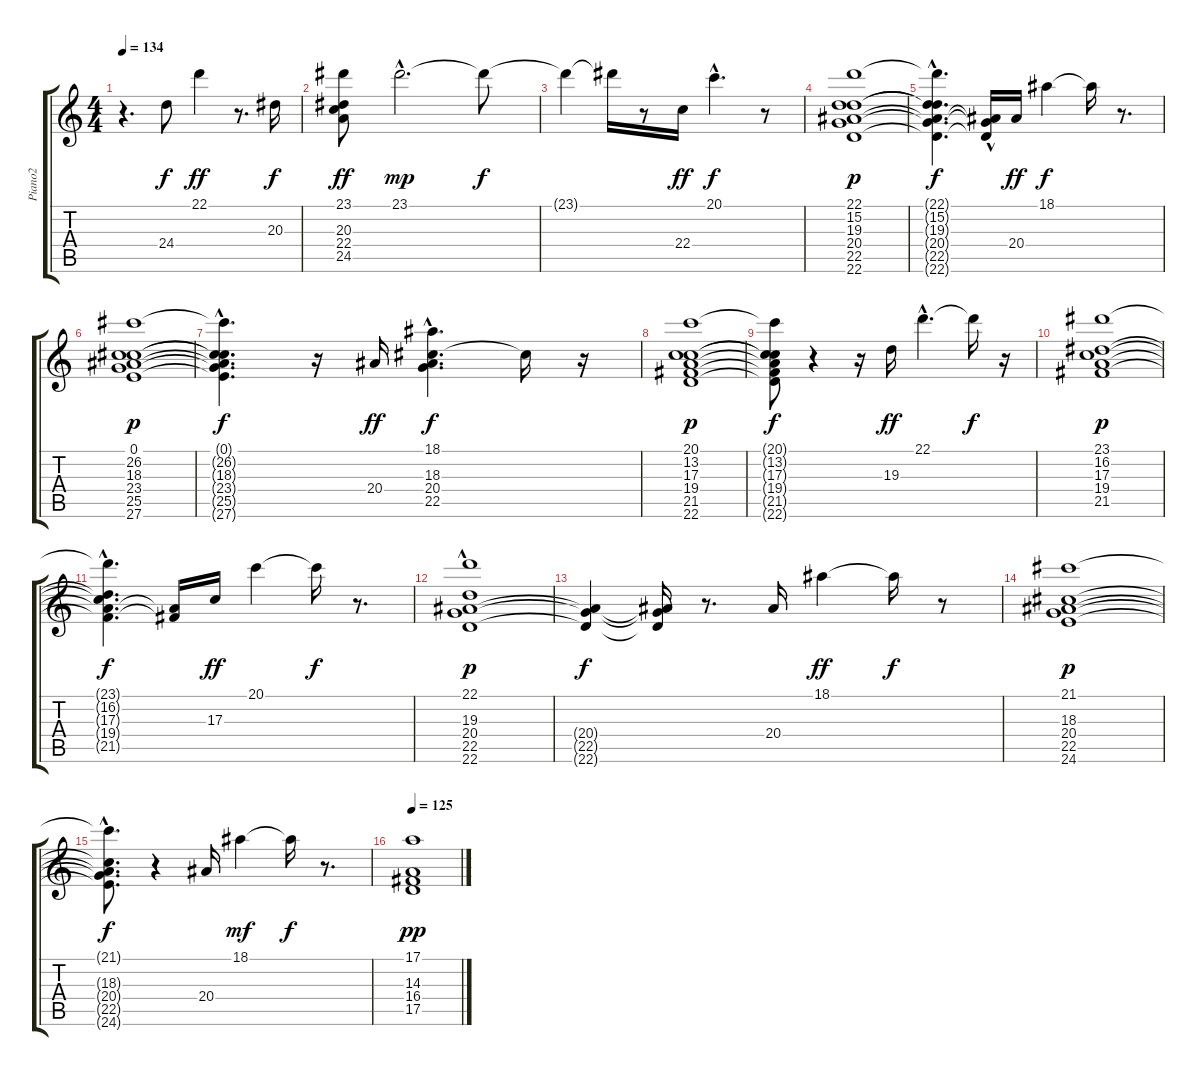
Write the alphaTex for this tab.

\track ("Piano2" "Piano2") {instrument acousticgrandpiano}
\staff {score tabs}
\tuning (E4 B3 G3 D3 A2 E2) {hide}
\ts (4 4)
\tempo 134
\clef g2
\ks c
r.4{d dy f instrument acousticgrandpiano} 24.4.8 22.1.4{dy ff} r.8{d} 20.3.16{dy f} |
(23.1 20.3 22.4 24.5).8{dy ff} 23.1{hac}.2{d dy mp} 23.1{t}.8{dy f} |
23.1{t}.4 23.1{t}.16 r.8 22.4.16{dy ff} 20.1{hac}.4{d dy f} r.8 |
(22.1 15.2 19.3 20.4 22.5 22.6).1{dy p} |
(22.1{hac t} 15.2{hac t} 19.3{hac t} 20.4{hac t} 22.5{hac t} 22.6{hac t}).4{d dy f} (20.4{t} 22.5{hac t} 22.6{hac t}).16 20.4.16{dy ff} 18.1.4{dy f} 18.1{t}.16 r.8{d} |
(0.1 26.2 18.3 23.4 25.5 27.6).1{dy p} |
(0.1{t} 26.2{t} 18.3{t} 23.4{t} 25.5{hac t} 27.6{hac t}).4{d dy f} r.16 20.4.16{dy ff} (18.1 18.3{hac} 20.4 22.5{hac}).4{d dy f} 18.3{t}.16 r.16 |
(20.1 13.2 17.3 19.4 21.5 22.6).1{dy p} |
(20.1{t} 13.2{t} 17.3{t} 19.4{t} 21.5{t} 22.6{t}).8{dy f} r.4 r.16 19.3.16{dy ff} 22.1{hac}.4{d} 22.1{t}.16{dy f} r.16 |
(23.1 16.2 17.3 19.4 21.5).1{dy p} |
(23.1{t} 16.2{t} 17.3{hac t} 19.4{hac t} 21.5{hac t}).4{d dy f} (19.4{t} 21.5{t}).16 17.3.16{dy ff} 20.1.4 20.1{t}.16{dy f} r.8{d} |
(22.1{hac} 19.3{hac} 20.4 22.5 22.6).1{dy p} |
(20.4{t} 22.5{t} 22.6{t}).4{dy f} (20.4{t} 22.5{t} 22.6{t}).16 r.8{d} 20.4.16 18.1.4{dy ff} 18.1{t}.16{dy f} r.8 |
(21.1 18.3 20.4 22.5 24.6).1{dy p} |
(21.1{t} 18.3{t} 20.4{hac t} 22.5{hac t} 24.6{hac t}).8{d dy f} r.4 20.4.16 18.1.4{dy mf} 18.1{t}.16{dy f} r.8{d} |
\tempo 125
(17.1 14.3 16.4 17.5).1{dy pp}
